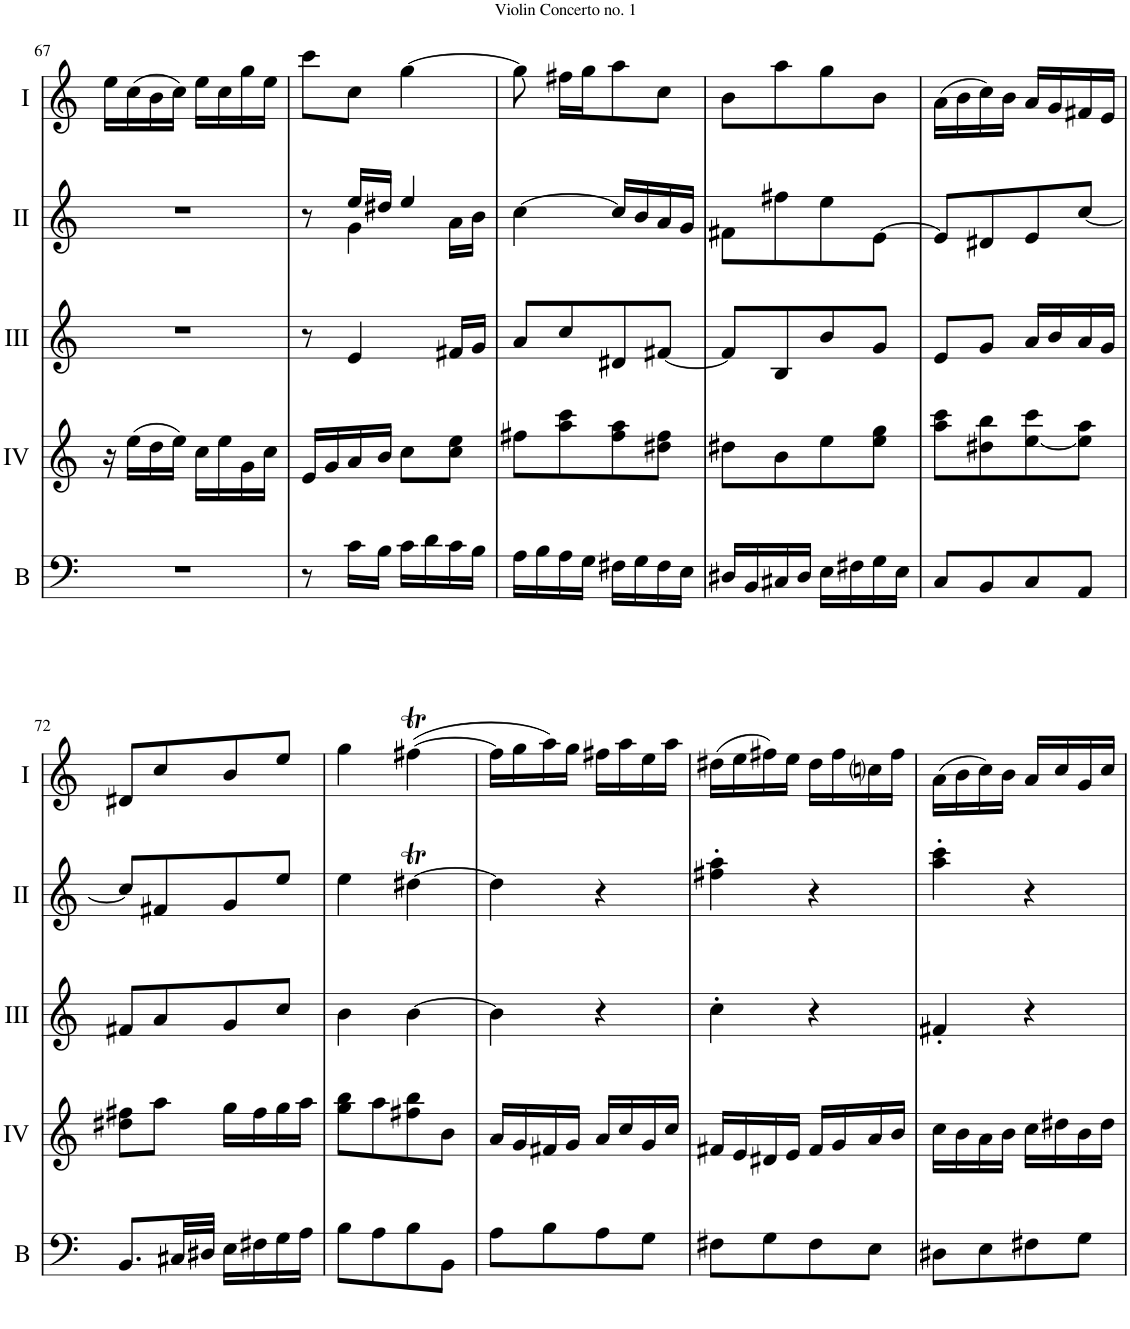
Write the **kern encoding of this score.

**kern	**kern	**kern	**kern	**kern
*part5	*part4	*part3	*part2	*part1
*staff5	*staff4	*staff3	*staff2	*staff1
*I"Bass	*I"Acc. 4	*I"Acc. 3	*I"Acc. 2	*I"Acc. 1
*I'B	*	*	*	*
!!LO:PB:g=z
*clefF4	*clefG2	*clefG2	*clefG2	*clefG2
*Trd7c12	*Trd7c12	*	*	*
*k[]	*k[]	*k[]	*k[]	*k[]
*M2/4	*M2/4	*M2/4	*M2/4	*M2/4
=67	=67	=67	=67	=67
2r	16r	2r	2r	16ee\LL
.	(16ee\LL	.	.	(16cc\
.	16dd\	.	.	16b\
.	16ee\JJ)	.	.	16cc\JJ)
.	16cc\LL	.	.	16ee\LL
.	16ee\	.	.	16cc\
.	16g\	.	.	16gg\
.	16cc\JJ	.	.	16ee\JJ
=68	=68	=68	=68	=68
*	*	*	*^	*
8r	16e/LL	8r	8r	8ryy	8ccc\L
.	16g/	.	.	.	.
16c\LL	16a/	4e/	16ee/LL	4g\	8cc\J
16B\JJ	16b/JJ	.	16dd#X/JJ	.	.
16c\LL	8cc\L	.	4ee/	.	[4gg\
16d\	.	.	.	.	.
16c\	8cc\ 8ee\J	16f#X/LL	.	16a\LL	.
16B\JJ	.	16g/JJ	.	16b\JJ	.
*	*	*	*v	*v	*
=69	=69	=69	=69	=69
16A\LL	8ff#X\L	8a/L	[4cc\	8gg\]
16B\	.	.	.	.
16A\	8aa\ 8ccc\	8cc/	.	16ff#X\LL
16G\JJ	.	.	.	16gg\J
16F#X\LL	8ff#\ 8aa\	8d#X/	16cc/LL]	8aa\
16G\	.	.	16b/	.
16F#\	8dd#X\ 8ff#\J	[8f#X/J	16a/	8cc\J
16E\JJ	.	.	16g/JJ	.
=70	=70	=70	=70	=70
16D#X/LL	8dd#X\L	8f#/L]	8f#X\L	8b\L
16BB/	.	.	.	.
16C#X/	8b\	8B/	8ff#X\	8aa\
16D#/JJ	.	.	.	.
16E\LL	8ee\	8b/	8ee\	8gg\
16F#X\	.	.	.	.
16G\	8ee\ 8gg\J	8g/J	[8e\J	8b\J
16E\JJ	.	.	.	.
=71	=71	=71	=71	=71
8C/L	8aa\ 8ccc\L	8e/L	8e/L]	(16a\LL
.	.	.	.	16b\
8BB/	8dd#X\ 8bb\	8g/J	8d#X/	16cc\)
.	.	.	.	16b\JJ
8C/	[8ee\ 8ccc\	16a/LL	8e/	16a/LL
.	.	16b/	.	16g/
8AA/J	8ee\] 8aa\J	16a/	[8cc/J	16f#X/
.	.	16g/JJ	.	16e/JJ
!!LO:LB:g=z
=72	=72	=72	=72	=72
8.BB/L	8dd#X\ 8ff#X\L	8f#X/L	8cc/L]	8d#X/L
.	8aa\J	8a/	8f#X/	8cc/
32C#X/LL	.	.	.	.
32D#X/JJJ	.	.	.	.
16E\LL	16gg\LL	8g/	8g/	8b/
16F#X\	16ff#\	.	.	.
16G\	16gg\	8cc/J	8ee/J	8ee/J
16A\JJ	16aa\JJ	.	.	.
=73	=73	=73	=73	=73
8B\L	8gg\ 8bb\L	4b\	4ee\	4gg\
8A\	8aa\	.	.	.
8B\	8ff#X\ 8bb\	[4b\	[4dd#Xt\	([4ff#Xt\
8BB\J	8b\J	.	.	.
=74	=74	=74	=74	=74
8A\L	16a/LL	4b\]	4dd#\]	16ff#\LL]
.	16g/	.	.	16gg\
8B\	16f#X/	.	.	16aa\)
.	16g/JJ	.	.	16gg\JJ
8A\	16a/LL	4r	4r	16ff#X\LL
.	16cc/	.	.	16aa\
8G\J	16g/	.	.	16ee\
.	16cc/JJ	.	.	16aa\JJ
=75	=75	=75	=75	=75
8F#X\L	16f#X/LL	4cc'\	4ff#X\' 4aa\'	(16dd#X\LL
.	16e/	.	.	16ee\
8G\	16d#X/	.	.	16ff#X\)
.	16e/JJ	.	.	16ee\JJ
8F#\	16f#/LL	4r	4r	16dd#\LL
.	16g/	.	.	16ff#\
8E\J	16a/	.	.	16ccni\
.	16b/JJ	.	.	16ff#\JJ
=76	=76	=76	=76	=76
8D#X\L	16cc\LL	4f#X'/	4aa\' 4ccc\'	(16a\LL
.	16b\	.	.	16b\
8E\	16a\	.	.	16cc\)
.	16b\JJ	.	.	16b\JJ
8F#X\	16cc\LL	4r	4r	16a/LL
.	16dd#X\	.	.	16cc/
8G\J	16b\	.	.	16g/
.	16dd#\JJ	.	.	16cc/JJ
=	=	=	=	=
*-	*-	*-	*-	*-
